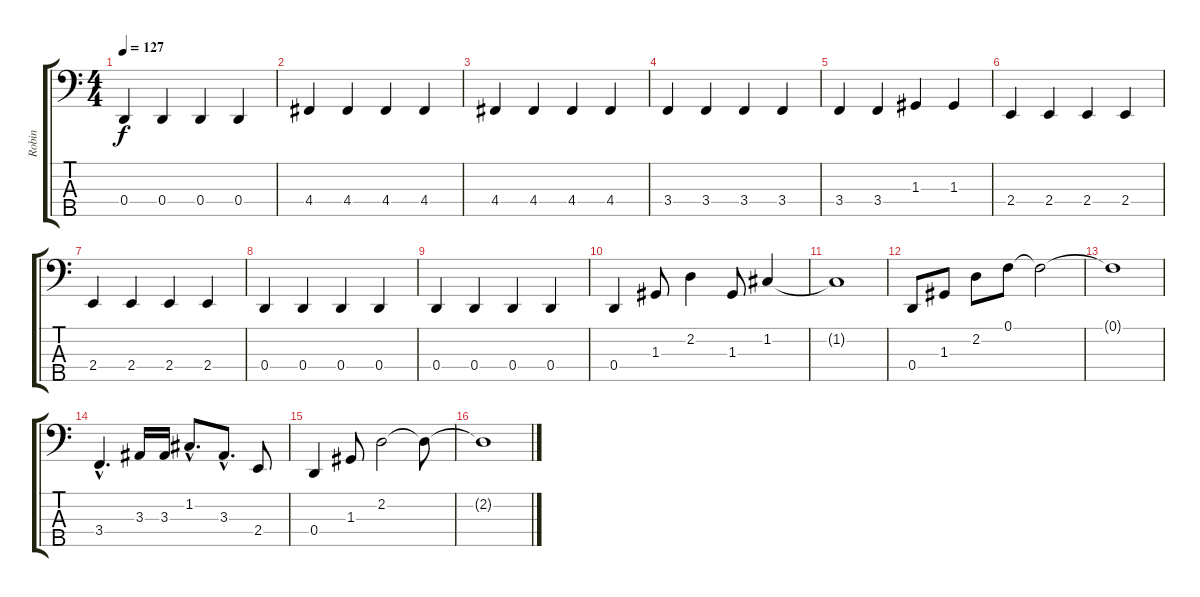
\track ("Robin" "Robin") {instrument electricbasspick}
\staff {score tabs}
\tuning (F2 C2 G1 D1 A0) {hide}
\ts (4 4)
\tempo 127
\clef f4
\ks c
0.4.4{dy f} 0.4.4 0.4.4 0.4.4 |
4.4.4 4.4.4 4.4.4 4.4.4 |
4.4.4 4.4.4 4.4.4 4.4.4 |
3.4.4 3.4.4 3.4.4 3.4.4 |
3.4.4 3.4.4 1.3.4 1.3.4 |
2.4.4 2.4.4 2.4.4 2.4.4 |
2.4.4 2.4.4 2.4.4 2.4.4 |
0.4.4 0.4.4 0.4.4 0.4.4 |
0.4.4 0.4.4 0.4.4 0.4.4 |
0.4.4 1.3.8 2.2.4 1.3.8 1.2.4 |
1.2{t}.1 |
0.4.8 1.3.8 2.2.8 0.1.8 0.1{t}.2 |
0.1{t}.1 |
3.4{hac}.4{d} 3.3.16 3.3.16 1.2{hac}.8{d} 3.3{hac}.8{d} 2.4.8 |
0.4.4 1.3.8 2.2.2 2.2{t}.8 |
2.2{t}.1
